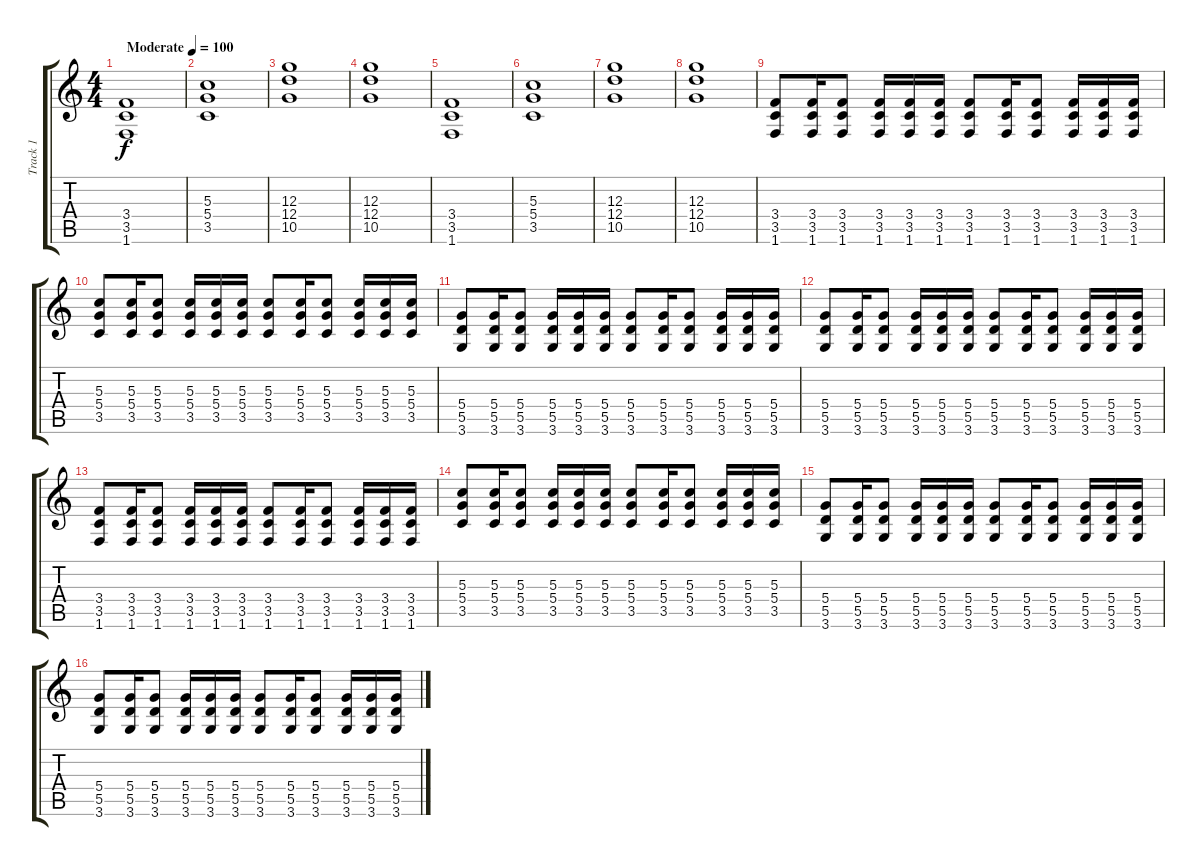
\track ("Track 1" "Track 1") {instrument overdrivenguitar}
\staff {score tabs}
\tuning (E4 B3 G3 D3 A2 E2) {hide}
\ts (4 4)
\tempo (100 "Moderate")
\clef g2
\ks c
(3.4 3.5 1.6).1{dy f instrument overdrivenguitar} |
(5.3 5.4 3.5).1 |
(12.3 12.4 10.5).1 |
(12.3 12.4 10.5).1 |
(3.4 3.5 1.6).1 |
(5.3 5.4 3.5).1 |
(12.3 12.4 10.5).1 |
(12.3 12.4 10.5).1 |
(3.4 3.5 1.6).8 (3.4 3.5 1.6).16 (3.4 3.5 1.6).8 (3.4 3.5 1.6).16 (3.4 3.5 1.6).16 (3.4 3.5 1.6).16 (3.4 3.5 1.6).8 (3.4 3.5 1.6).16 (3.4 3.5 1.6).8 (3.4 3.5 1.6).16 (3.4 3.5 1.6).16 (3.4 3.5 1.6).16 |
(5.3 5.4 3.5).8 (5.3 5.4 3.5).16 (5.3 5.4 3.5).8 (5.3 5.4 3.5).16 (5.3 5.4 3.5).16 (5.3 5.4 3.5).16 (5.3 5.4 3.5).8 (5.3 5.4 3.5).16 (5.3 5.4 3.5).8 (5.3 5.4 3.5).16 (5.3 5.4 3.5).16 (5.3 5.4 3.5).16 |
(5.4 5.5 3.6).8 (5.4 5.5 3.6).16 (5.4 5.5 3.6).8 (5.4 5.5 3.6).16 (5.4 5.5 3.6).16 (5.4 5.5 3.6).16 (5.4 5.5 3.6).8 (5.4 5.5 3.6).16 (5.4 5.5 3.6).8 (5.4 5.5 3.6).16 (5.4 5.5 3.6).16 (5.4 5.5 3.6).16 |
(5.4 5.5 3.6).8 (5.4 5.5 3.6).16 (5.4 5.5 3.6).8 (5.4 5.5 3.6).16 (5.4 5.5 3.6).16 (5.4 5.5 3.6).16 (5.4 5.5 3.6).8 (5.4 5.5 3.6).16 (5.4 5.5 3.6).8 (5.4 5.5 3.6).16 (5.4 5.5 3.6).16 (5.4 5.5 3.6).16 |
(3.4 3.5 1.6).8 (3.4 3.5 1.6).16 (3.4 3.5 1.6).8 (3.4 3.5 1.6).16 (3.4 3.5 1.6).16 (3.4 3.5 1.6).16 (3.4 3.5 1.6).8 (3.4 3.5 1.6).16 (3.4 3.5 1.6).8 (3.4 3.5 1.6).16 (3.4 3.5 1.6).16 (3.4 3.5 1.6).16 |
(5.3 5.4 3.5).8 (5.3 5.4 3.5).16 (5.3 5.4 3.5).8 (5.3 5.4 3.5).16 (5.3 5.4 3.5).16 (5.3 5.4 3.5).16 (5.3 5.4 3.5).8 (5.3 5.4 3.5).16 (5.3 5.4 3.5).8 (5.3 5.4 3.5).16 (5.3 5.4 3.5).16 (5.3 5.4 3.5).16 |
(5.4 5.5 3.6).8 (5.4 5.5 3.6).16 (5.4 5.5 3.6).8 (5.4 5.5 3.6).16 (5.4 5.5 3.6).16 (5.4 5.5 3.6).16 (5.4 5.5 3.6).8 (5.4 5.5 3.6).16 (5.4 5.5 3.6).8 (5.4 5.5 3.6).16 (5.4 5.5 3.6).16 (5.4 5.5 3.6).16 |
(5.4 5.5 3.6).8 (5.4 5.5 3.6).16 (5.4 5.5 3.6).8 (5.4 5.5 3.6).16 (5.4 5.5 3.6).16 (5.4 5.5 3.6).16 (5.4 5.5 3.6).8 (5.4 5.5 3.6).16 (5.4 5.5 3.6).8 (5.4 5.5 3.6).16 (5.4 5.5 3.6).16 (5.4 5.5 3.6).16
